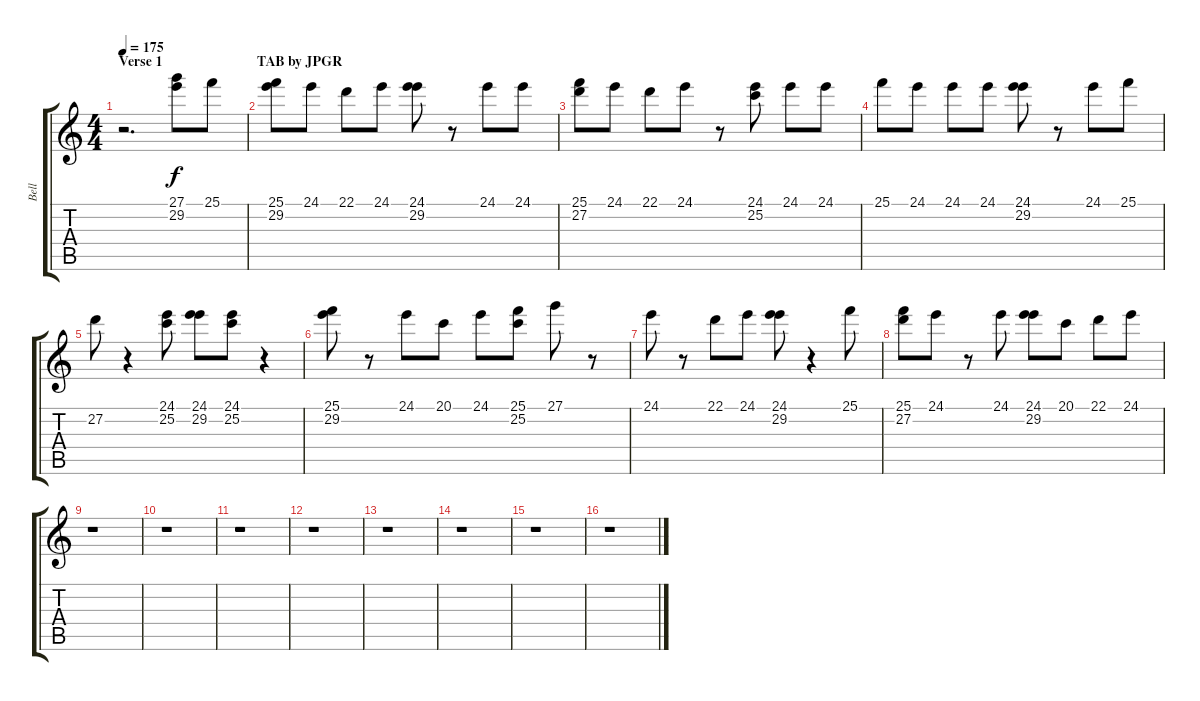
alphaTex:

\track ("Bell" "Bell") {instrument tinklebell}
\staff {score tabs}
\tuning (E4 B3 G3 D3 A2 E2) {hide}
\ts (4 4)
\section ("" "Verse 1                           TAB by JPGR")
\tempo 175
\clef g2
\ks c
r.2{d dy f instrument tinklebell} (27.1 29.2).8 25.1.8 |
(25.1 29.2).8 24.1.8 22.1.8 24.1.8 (24.1 29.2).8 r.8 24.1.8 24.1.8 |
(25.1 27.2).8 24.1.8 22.1.8 24.1.8 r.8 (24.1 25.2).8 24.1.8 24.1.8 |
25.1.8 24.1.8 24.1.8 24.1.8 (24.1 29.2).8 r.8 24.1.8 25.1.8 |
27.2.8 r.4 (24.1 25.2).8 (24.1 29.2).8 (24.1 25.2).8 r.4 |
(25.1 29.2).8 r.8 24.1.8 20.1.8 24.1.8 (25.1 25.2).8 27.1.8 r.8 |
24.1.8 r.8 22.1.8 24.1.8 (24.1 29.2).8 r.4 25.1.8 |
(25.1 27.2).8 24.1.8 r.8 24.1.8 (24.1 29.2).8 20.1.8 22.1.8 24.1.8 |
r.1 |
r.1 |
r.1 |
r.1 |
r.1 |
r.1 |
r.1 |
r.1
